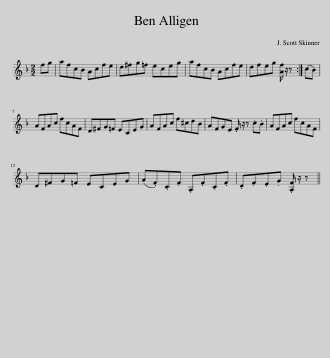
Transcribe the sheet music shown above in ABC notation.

X:1
L:1/8
M:2/2
I:linebreak $
K:F
V:1 treble
V:1
 fg | afcB Acfe | d^fg=f eceg | afcB Acfe | dfeg [Af]/ z/ z :| %5
 (cB) |$ AFAc fcAF | D^FG=F ECEG | AFAc f^cdB | AFGE .F/ z/ z .c.B | %10
 AFAc fcAF |$ D^FG=F ECEG | (A.F).C.F .A,.F.C.F | .D.F.E.G .[A,F]/ z/ z || %14
